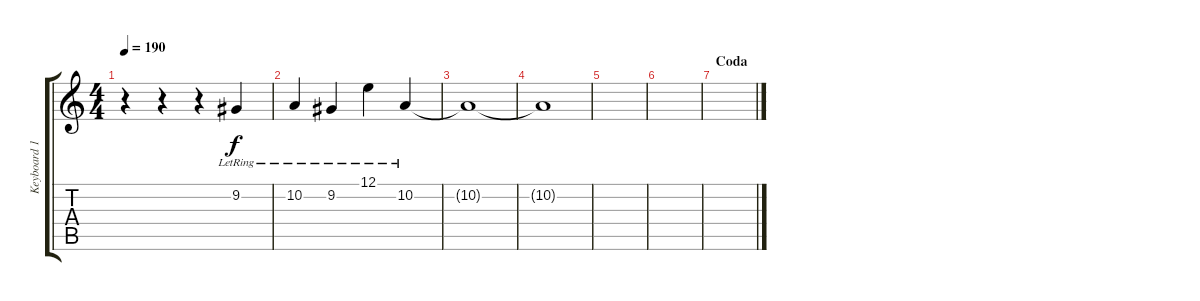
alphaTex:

\track ("Keyboard 1" "Keyboard 1") {instrument electricgrandpiano}
\staff {score tabs}
\tuning (E4 B3 G3 D3 A2 D2) {hide}
\ts (4 4)
\tempo 190
\clef g2
\ks c
r.4{dy f} r.4 r.4 9.2{lr}.4{instrument pad5bowed} |
10.2{lr}.4 9.2{lr}.4 12.1{lr}.4 10.2{lr}.4 |
10.2{t}.1 |
10.2{t}.1 |
|
|
\section ("" "Coda")
